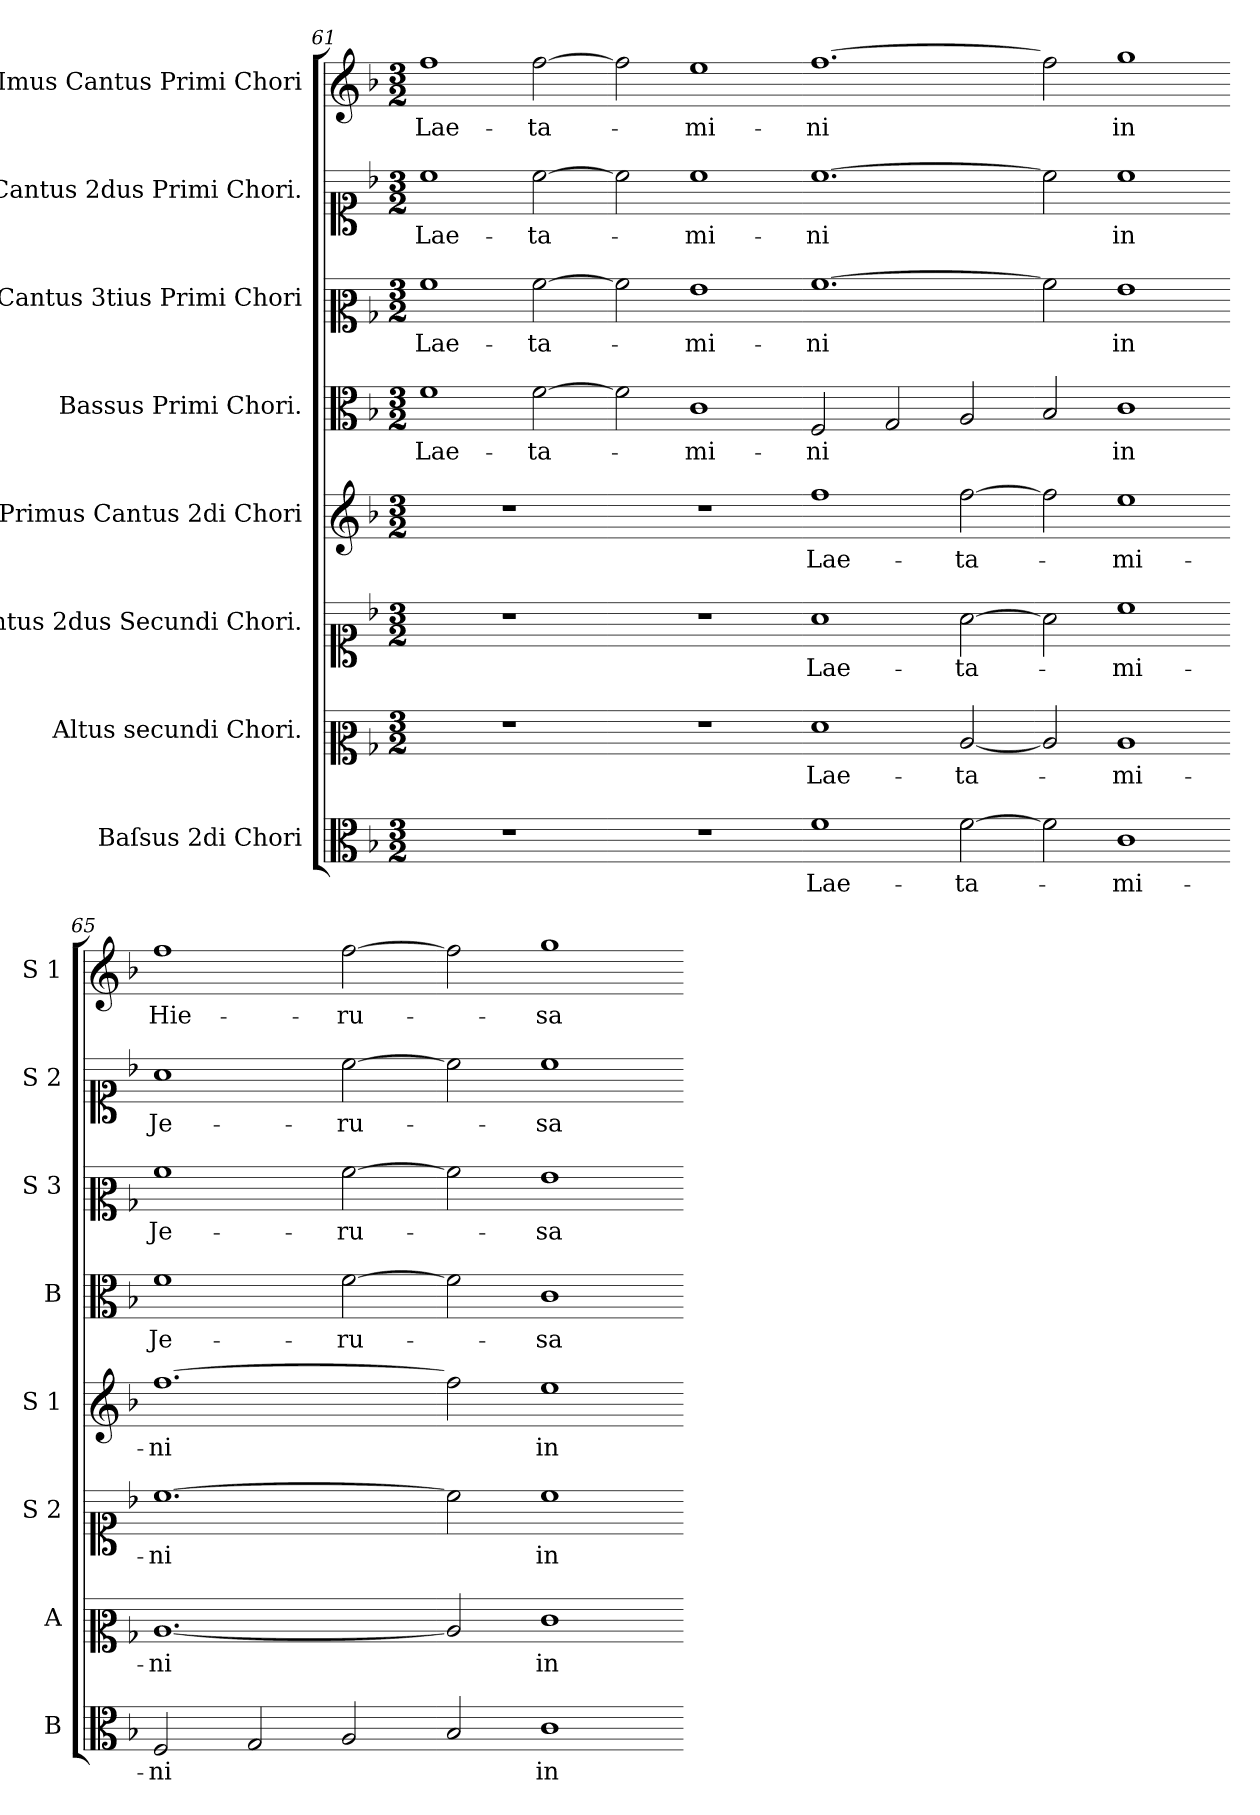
**kern	**text	**kern	**text	**kern	**text	**kern	**text	**kern	**text	**kern	**text	**kern	**text	**kern	**text
*part8	*part8	*part7	*part7	*part6	*part6	*part5	*part5	*part4	*part4	*part3	*part3	*part2	*part2	*part1	*part1
*staff8	*staff8	*staff7	*staff7	*staff6	*staff6	*staff5	*staff5	*staff4	*staff4	*staff3	*staff3	*staff2	*staff2	*staff1	*staff1
*I"Baſsus 2di Chori	*	*I"Altus secundi Chori.	*	*I"Cantus 2dus Secundi Chori.	*	*I"Primus Cantus 2di Chori	*	*I"Bassus Primi Chori.	*	*I"Cantus 3tius Primi Chori	*	*I"Cantus 2dus Primi Chori.	*	*I"Imus Cantus Primi Chori	*
*I'B	*	*I'A	*	*I'S 2	*	*I'S 1	*	*I'B	*	*I'S 3	*	*I'S 2	*	*I'S 1	*
*clefC3	*	*clefC2	*	*clefC1	*	*clefG2	*	*clefC3	*	*clefC2	*	*clefC1	*	*clefG2	*
*k[b-]	*	*k[b-]	*	*k[b-]	*	*k[b-]	*	*k[b-]	*	*k[b-]	*	*k[b-]	*	*k[b-]	*
*F:	*	*F:	*	*F:	*	*F:	*	*F:	*	*F:	*	*F:	*	*F:	*
*M3/2	*	*M3/2	*	*M3/2	*	*M3/2	*	*M3/2	*	*M3/2	*	*M3/2	*	*M3/2	*
=61	=61	=61	=61	=61	=61	=61	=61	=61	=61	=61	=61	=61	=61	=61	=61
1.r	.	1.r	.	1.r	.	1.r	.	1f	Lae-	1a	Lae-	1cc	Lae-	1ff	Lae-
.	.	.	.	.	.	.	.	[2f\	-ta-	[2a\	-ta-	[2cc\	-ta-	[2ff\	-ta-
=62-	=62-	=62-	=62-	=62-	=62-	=62-	=62-	=62-	=62-	=62-	=62-	=62-	=62-	=62-	=62-
1.r	.	1.r	.	1.r	.	1.r	.	2f\]	.	2a\]	.	2cc\]	.	2ff\]	.
.	.	.	.	.	.	.	.	1c	-mi-	1g	-mi-	1cc	-mi-	1ee	-mi-
=63-	=63-	=63-	=63-	=63-	=63-	=63-	=63-	=63-	=63-	=63-	=63-	=63-	=63-	=63-	=63-
1f	Lae-	1f	Lae-	1a	Lae-	1ff	Lae-	2F/	-ni	[1.a	-ni	[1.cc	-ni	[1.ff	-ni
.	.	.	.	.	.	.	.	2G/	.	.	.	.	.	.	.
[2f\	-ta-	[2c/	-ta-	[2a\	-ta-	[2ff\	-ta-	2A/	.	.	.	.	.	.	.
=64-	=64-	=64-	=64-	=64-	=64-	=64-	=64-	=64-	=64-	=64-	=64-	=64-	=64-	=64-	=64-
2f\]	.	2c/]	.	2a\]	.	2ff\]	.	2B-/	.	2a]	.	2cc]	.	2ff]	.
1c	-mi-	1c	-mi-	1cc	-mi-	1ee	-mi-	1c	in	1g	in	1cc	in	1gg	in
=65-	=65-	=65-	=65-	=65-	=65-	=65-	=65-	=65-	=65-	=65-	=65-	=65-	=65-	=65-	=65-
2F/	-ni	[1.c	-ni	[1.cc	-ni	[1.ff	-ni	1f	Je-	1a	Je-	1a	Je-	1ff	Hie-
2G/	.	.	.	.	.	.	.	.	.	.	.	.	.	.	.
2A/	.	.	.	.	.	.	.	[2f\	-ru-	[2a\	-ru-	[2cc\	-ru-	[2ff\	-ru-
=66-	=66-	=66-	=66-	=66-	=66-	=66-	=66-	=66-	=66-	=66-	=66-	=66-	=66-	=66-	=66-
2B-/	.	2c]	.	2cc]	.	2ff]	.	2f\]	.	2a\]	.	2cc\]	.	2ff\]	.
1c	in	1e	in	1cc	in	1ee	in	1c	-sa-	1g	-sa-	1cc	-sa-	1gg	-sa-
=-	=-	=-	=-	=-	=-	=-	=-	=-	=-	=-	=-	=-	=-	=-	=-
*-	*-	*-	*-	*-	*-	*-	*-	*-	*-	*-	*-	*-	*-	*-	*-
